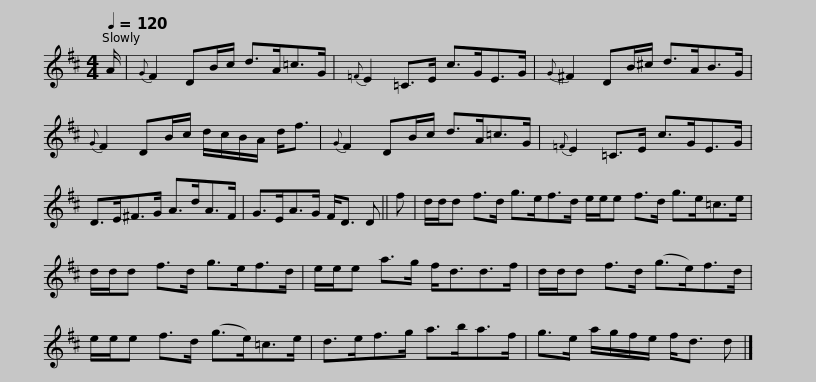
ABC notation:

X:1
L:1/8
Q:1/4=120
M:4/4
I:linebreak $
K:D
V:1 treble
V:1
 A/ |{G} F2 DB/c/ d>A=c>G |{=F} E2 =C>E c>GE>G |{G} ^F2 DB/^c/ d>AB>G |{G} F2 DB/c/ d/c/B/A/ d<f |$ %5
{G} F2 DB/c/ d>A=c>G |{=F} E2 =C>E c>GE>G | D>E^F>G A>dA>F | G>EA>G F<D D || f |$ %10
 d/d/d f>d g>ef>d e/e/e f>d g>e=c>e | d/d/d f>d g>ef>d | e/e/e a>g f<dd>f |$ d/d/d f>d (g>e)f>d | e/e/e f>d (g>e)=c>e | %15
 d>ef>g a>ba>f | g>e a/g/f/e/ f<d d |] %17
